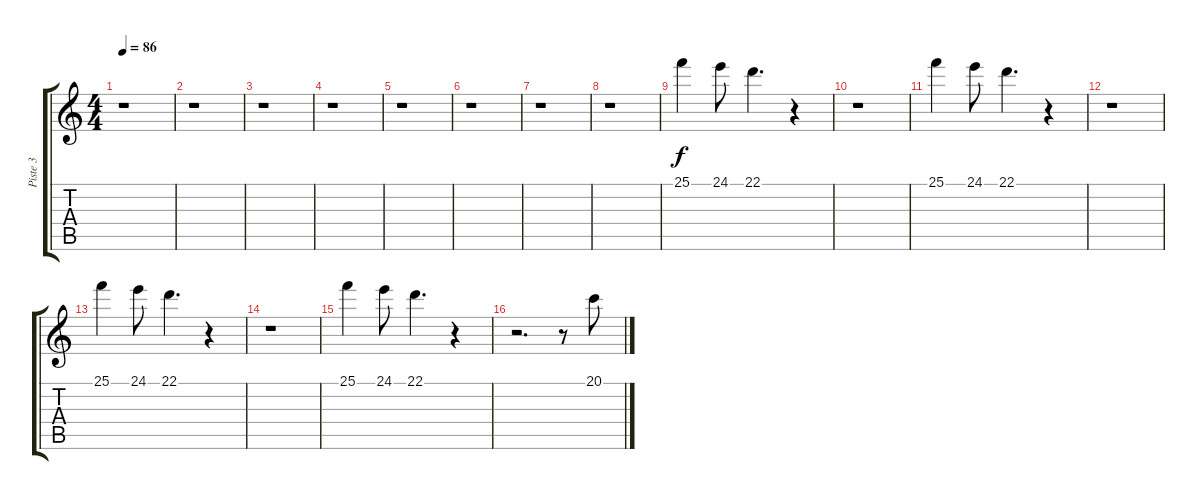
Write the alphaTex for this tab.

\track ("Piste 3" "Piste 3") {instrument pad1newage}
\staff {score tabs}
\tuning (E4 B3 G3 D3 A2 E2) {hide}
\ts (4 4)
\tempo 86
\clef g2
\ks c
r.1{dy f} |
r.1 |
r.1 |
r.1 |
r.1 |
r.1 |
r.1 |
r.1 |
25.1.4 24.1.8 22.1.4{d} r.4 |
r.1 |
25.1.4 24.1.8 22.1.4{d} r.4 |
r.1 |
25.1.4 24.1.8 22.1.4{d} r.4 |
r.1 |
25.1.4 24.1.8 22.1.4{d} r.4 |
r.2{d} r.8 20.1.8
